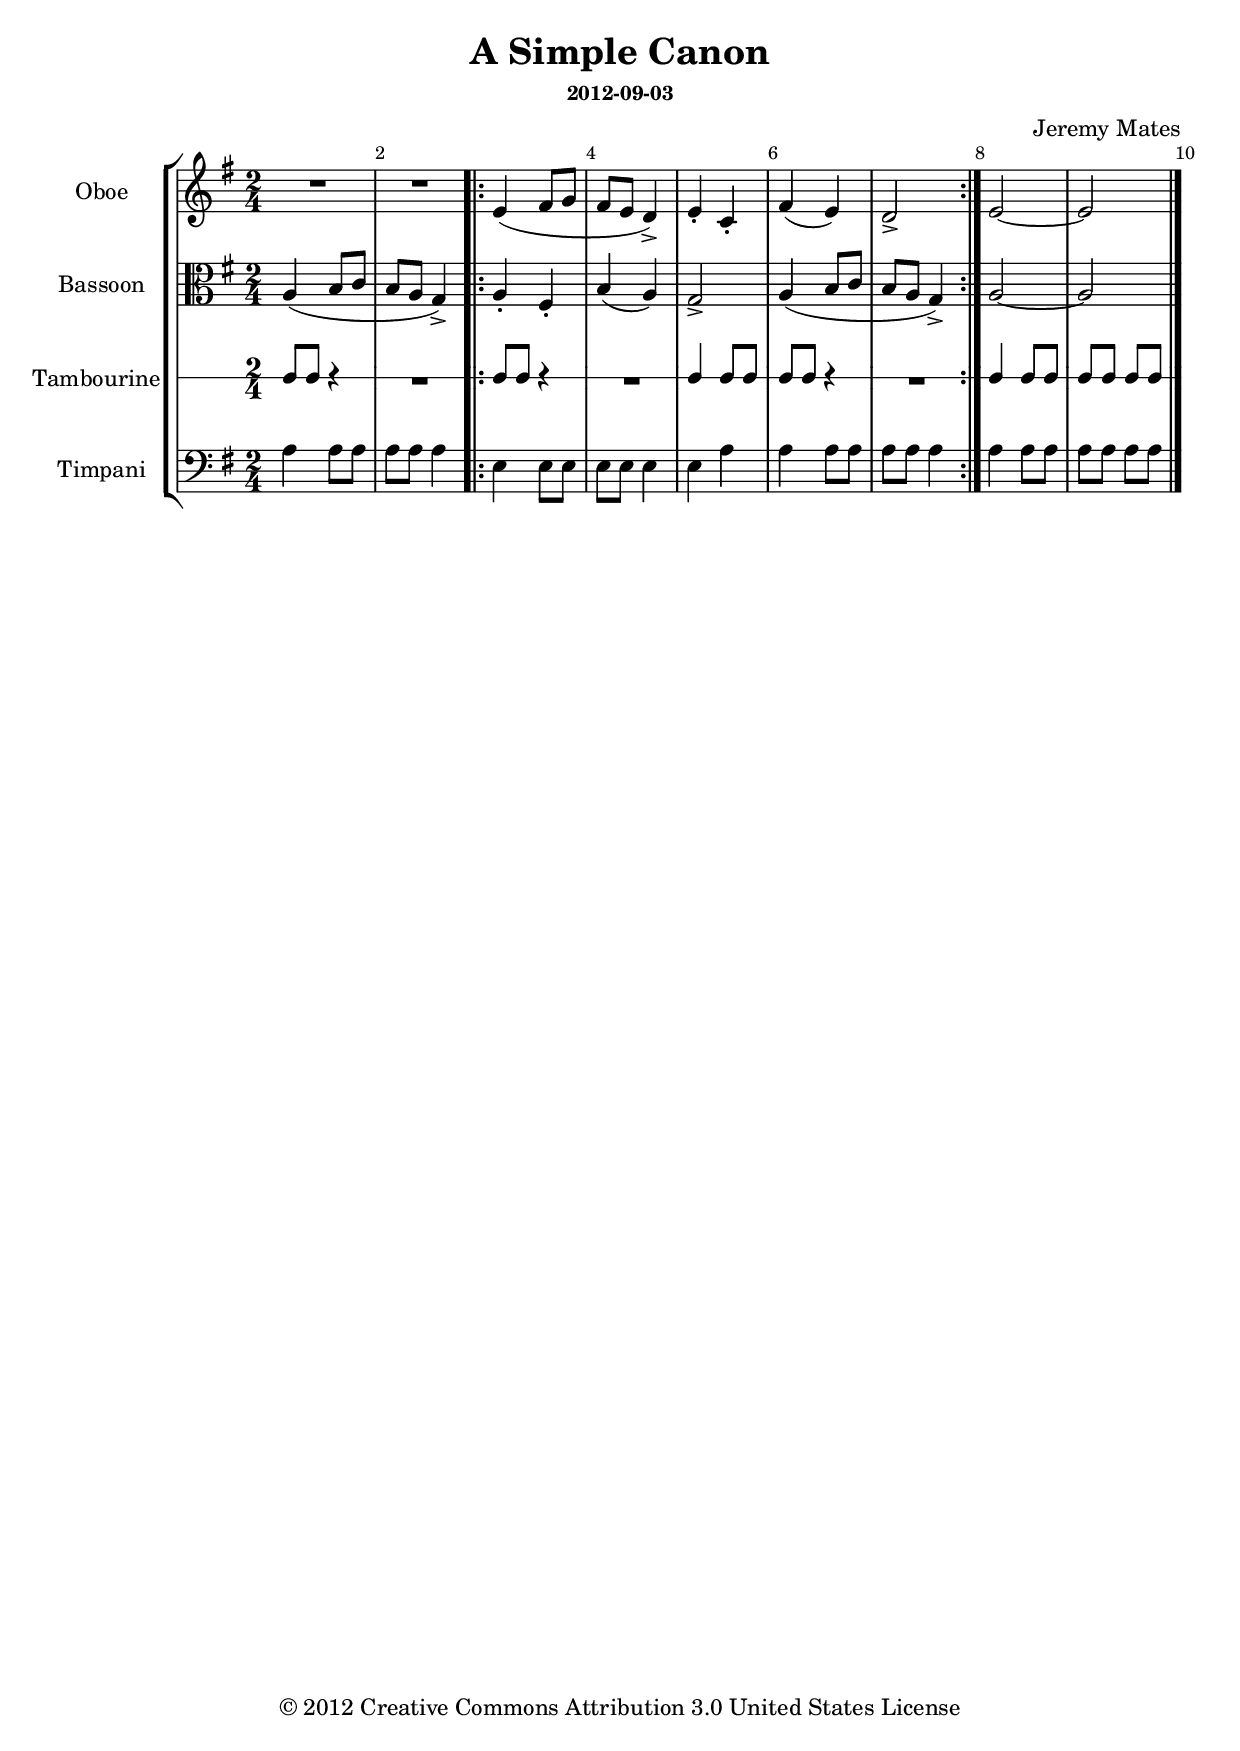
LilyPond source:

% LilyPond engraving system - http://www.lilypond.org/
%
%% timidity --config-file=organ.cfg

\version "2.14.0"
\include "articulate.ly"

\header {
  title       = "A Simple Canon"
  composer    = "Jeremy Mates"
  subsubtitle = "2012-09-03"
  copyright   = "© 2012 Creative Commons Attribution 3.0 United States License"
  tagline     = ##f
}

%                                                                           %
%%%%%%%%%%%%%%%%%%%%%%%%%%%%%%%     Upper     %%%%%%%%%%%%%%%%%%%%%%%%%%%%%%%
%                                                                           %

keytempoetc = {
  \set Score.tempoHideNote = ##t
  \tempo 4=120
  \key a \dorian
  \time 2/4
}

voiceone = \relative e' {
  \keytempoetc
  \clef treble

  R2 R2
  \repeat volta 2 {
    e4( fis8 g
    fis8 e d4->)
    e4-. c-.
    fis4( e)
    d2->
  }
  e2~
  e2
}

%                                                                           %
%%%%%%%%%%%%%%%%%%%%%%%%%%%%%%%     Lower     %%%%%%%%%%%%%%%%%%%%%%%%%%%%%%%
%                                                                           %

voicetwo = \relative a {
  \keytempoetc
  \clef alto

  a4( b8 c
  b8 a g4->)
  \repeat volta 2 {
    a4-. fis-.
    b4( a)
    g2->
    a4( b8 c
    b8 a g4->)
  }
  a2~
  a2
}

timpani = \relative a {
  \set Staff.instrumentName = #"Timpani"
  \set Staff.midiInstrument = #"timpani"

  \keytempoetc
  \clef bass

  a4 a8 a a a a4
  \repeat volta 2 {
    e4 e8 e e e e4
    e4 a4
    a4 a8 a a a a4
  }
  a4 a8 a a a a a

  \bar "|."
}

tambourine = {
  \set RhythmicStaff.instrumentName = #"Tambourine"

  \drummode {
    \keytempoetc
    maracas8 maracas8 r4 R2
    \repeat volta 2 {
      maracas8 maracas8 r4 R2
      maracas4 maracas8 maracas8
      maracas8 maracas8 r4 R2
    }
    maracas4 maracas8 maracas8 maracas8 maracas8 maracas8 maracas8 
  }

  \bar "|."
}

%                                                                           %
%%%%%%%%%%%%%%%%%%%%%%%%%%%%%%%     Misc.     %%%%%%%%%%%%%%%%%%%%%%%%%%%%%%%
%                                                                           %

upper = {
  \set Staff.instrumentName = #"Oboe"
  \set Staff.midiInstrument = #"oboe"
  \voiceone

  \bar "|."
}

lower = {
  \set Staff.instrumentName = #"Bassoon"
  \set Staff.midiInstrument = #"bassoon"
  \voicetwo

  \bar "|."
}

theblackdots = {
  <<
    \new StaffGroup <<
      \override Score.BarNumber #'break-visibility = #'#(#t #t #t)
      \set Score.barNumberVisibility = #(every-nth-bar-number-visible 2)

      \new Staff = "upper" \upper
      \new Staff = "lower" \lower
      \new RhythmicStaff = "tambourine" \tambourine
      \new Staff = "timpani" \timpani
    >>
  >>
}

themusic = {
  <<
    \new PianoStaff <<
      \set Score.midiChannelMapping = #'instrument
      \new Staff = "upper" \upper
      \new Staff = "lower" \lower
      \new Staff = "timpani" \timpani
      \new DrumStaff = "tambourine" \tambourine
    >>
  >>
}

\score {
  \theblackdots
  \layout { indent = 2\cm }
}
\score {
  \unfoldRepeats \articulate { \themusic }
  \midi { }
}
